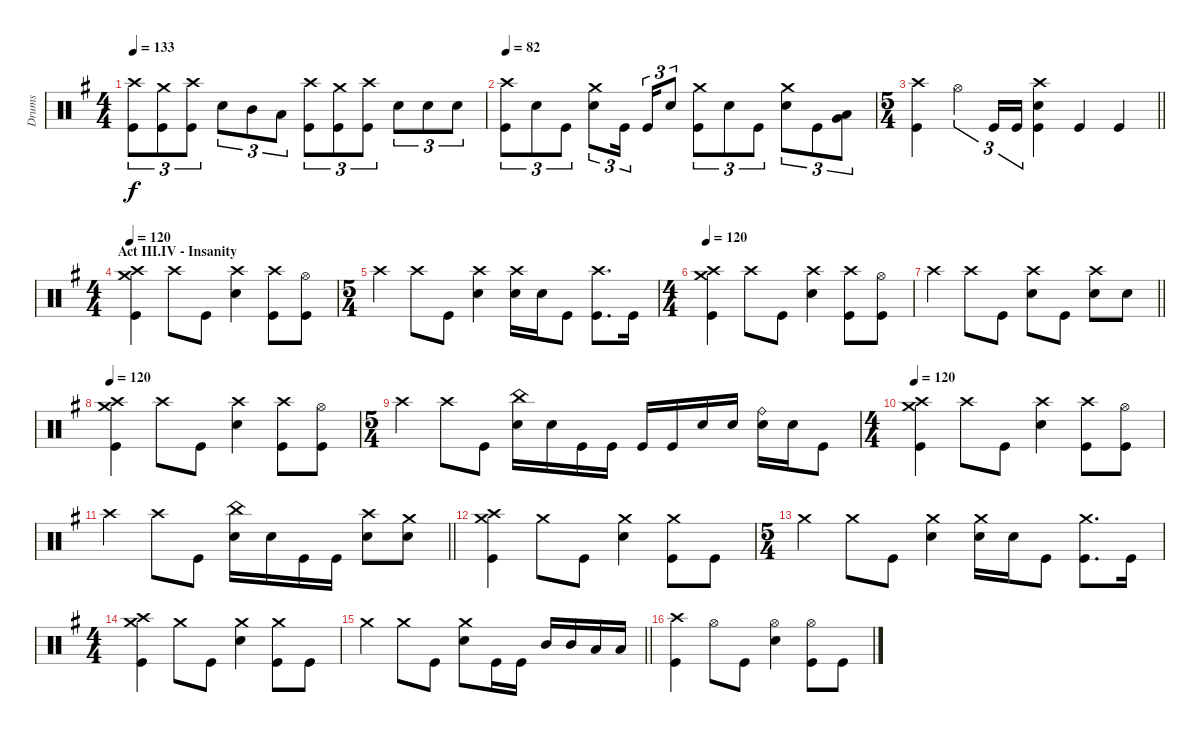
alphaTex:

\track ("Drums" "Drums") {instrument percussion}
\staff
\articulation defaults
\ts (4 4)
\tempo 133
\clef neutral
\ks eminor
("Crash high (hit)" "Kick (hit)").8{tu (3 2) dy f} ("Crash medium (hit)" "Kick (hit)").8{tu (3 2)} ("Crash high (hit)" "Kick (hit)").8{tu (3 2)} "Electric Snare (hit)".8{tu (3 2)} "Mid Tom (hit)".8{tu (3 2)} "Low Tom (hit)".8{tu (3 2)} ("Crash high (hit)" "Kick (hit)").8{tu (3 2)} ("Crash medium (hit)" "Kick (hit)").8{tu (3 2)} ("Crash high (hit)" "Kick (hit)").8{tu (3 2)} "Electric Snare (hit)".8{tu (3 2)} "Electric Snare (hit)".8{tu (3 2)} "Electric Snare (hit)".8{tu (3 2)} |
\tempo 82
("Crash high (hit)" "Kick (hit)").8{tu (3 2)} "Electric Snare (hit)".8{tu (3 2)} "Kick (hit)".8{tu (3 2)} ("Crash medium (hit)" "Electric Snare (hit)").8{tu (3 2)} "Kick (hit)".16{tu (3 2) beam splitsecondary} "Kick (hit)".16{tu (3 2)} "Electric Snare (hit)".8{tu (3 2)} ("Crash medium (hit)" "Kick (hit)").8{tu (3 2)} "Electric Snare (hit)".8{tu (3 2)} "Kick (hit)".8{tu (3 2)} ("Crash medium (hit)" "Electric Snare (hit)").8{tu (3 2)} "Kick (hit)".8{tu (3 2)} ("Very Low Tom (hit)" "Low Floor Tom (hit)").8{tu (3 2)} |
\ts (5 4)
\barLineRight lightlight
("Crash high (hit)" "Kick (hit)").4 "Hi-Hat (open)".4{tu (3 2)} "Kick (hit)".16{tu (3 2)} "Kick (hit)".16{tu (3 2)} ("Crash high (hit)" "Electric Snare (hit)" "Kick (hit)").4 "Kick (hit)".4 "Kick (hit)".4 |
\ts (4 4)
\section ("" "Act III.IV - Insanity")
\tempo 120
("Crash high (hit)" "Crash medium (hit)" "Kick (hit)").4 "Crash high (hit)".8 "Kick (hit)".8 ("Crash high (hit)" "Electric Snare (hit)").4 ("Crash high (hit)" "Kick (hit)").8 ("Hi-Hat (open)" "Kick (hit)").8 |
\ts (5 4)
"Crash high (hit)".4 "Crash high (hit)".8 "Kick (hit)".8 ("Crash high (hit)" "Electric Snare (hit)").4 ("Crash high (hit)" "Electric Snare (hit)").16 "Electric Snare (hit)".16 "Kick (hit)".8 ("Crash high (hit)" "Kick (hit)").8{d} "Kick (hit)".16 |
\ts (4 4)
\tempo 120
("Crash high (hit)" "Crash medium (hit)" "Kick (hit)").4 "Crash high (hit)".8 "Kick (hit)".8 ("Crash high (hit)" "Electric Snare (hit)").4 ("Crash high (hit)" "Kick (hit)").8 ("Hi-Hat (open)" "Kick (hit)").8 |
\barLineRight lightlight "Crash high (hit)".4 "Crash high (hit)".8 "Kick (hit)".8
("Crash high (hit)" "Electric Snare (hit)").8 "Kick (hit)".8 ("Crash high (hit)" "Electric Snare (hit)").8 "Electric Snare (hit)".8 |
\tempo 120
("Crash high (hit)" "Crash medium (hit)" "Kick (hit)").4 "Crash high (hit)".8 "Kick (hit)".8 ("Crash high (hit)" "Electric Snare (hit)").4 ("Crash high (hit)" "Kick (hit)").8 ("Hi-Hat (open)" "Kick (hit)").8 |
\ts (5 4)
"Crash high (hit)".4 "Crash high (hit)".8 "Kick (hit)".8 ("China (hit)" "Electric Snare (hit)").16 "Electric Snare (hit)".16 "Kick (hit)".16 "Kick (hit)".16 "Kick (hit)".16 "Kick (hit)".16 "Electric Snare (hit)".16 "Electric Snare (hit)".16 ("Ride (bell)" "Electric Snare (hit)").16 "Electric Snare (hit)".16 "Kick (hit)".8 |
\ts (4 4)
\tempo 120
("Crash high (hit)" "Crash medium (hit)" "Kick (hit)").4 "Crash high (hit)".8 "Kick (hit)".8 ("Crash high (hit)" "Electric Snare (hit)").4 ("Crash high (hit)" "Kick (hit)").8 ("Hi-Hat (open)" "Kick (hit)").8 |
\barLineRight lightlight "Crash high (hit)".4 "Crash high (hit)".8 "Kick (hit)".8
("China (hit)" "Electric Snare (hit)").16 "Electric Snare (hit)".16 "Kick (hit)".16 "Kick (hit)".16 ("Crash high (hit)" "Electric Snare (hit)").8 ("Crash medium (hit)" "Electric Snare (hit)").8 |
\section ("" "")
("Crash high (hit)" "Crash medium (hit)" "Kick (hit)").4 "Crash medium (hit)".8 "Kick (hit)".8 ("Crash medium (hit)" "Electric Snare (hit)").4 ("Crash medium (hit)" "Kick (hit)").8 "Kick (hit)".8 |
\ts (5 4)
"Crash medium (hit)".4 "Crash medium (hit)".8 "Kick (hit)".8 ("Crash medium (hit)" "Electric Snare (hit)").4 ("Crash medium (hit)" "Electric Snare (hit)").16 "Electric Snare (hit)".16 "Kick (hit)".8 ("Crash medium (hit)" "Kick (hit)").8{d} "Kick (hit)".16 |
\ts (4 4)
("Crash high (hit)" "Crash medium (hit)" "Kick (hit)").4 "Crash medium (hit)".8 "Kick (hit)".8 ("Crash medium (hit)" "Electric Snare (hit)").4 ("Crash medium (hit)" "Kick (hit)").8 "Kick (hit)".8 |
\barLineRight lightlight "Crash medium (hit)".4 "Crash medium (hit)".8 "Kick (hit)".8
("Crash medium (hit)" "Electric Snare (hit)").8 "Kick (hit)".16 "Kick (hit)".16 "Mid Tom (hit)".16 "Mid Tom (hit)".16 "Low Tom (hit)".16 "Low Tom (hit)".16 |
("Crash high (hit)" "Kick (hit)").4 "Hi-Hat (open)".8 "Kick (hit)".8 ("Hi-Hat (open)" "Electric Snare (hit)").4 ("Hi-Hat (open)" "Kick (hit)").8 "Kick (hit)".8
